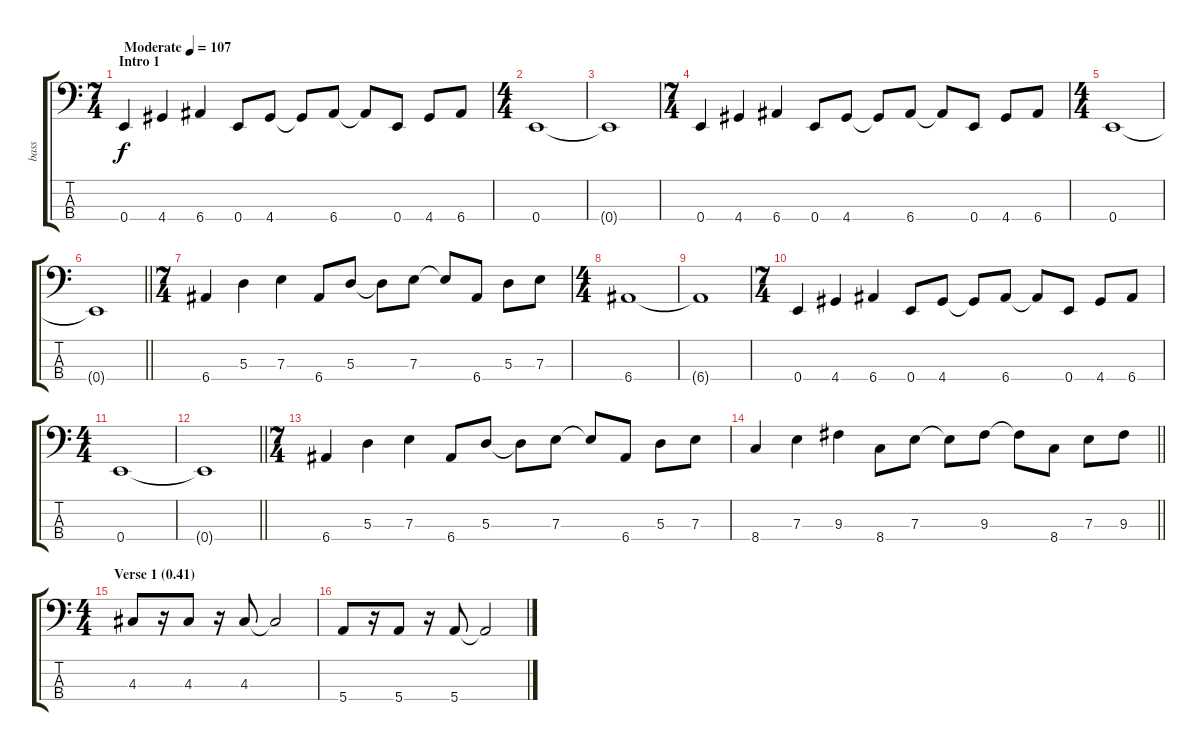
\track ("bass" "bass") {instrument electricbasspick}
\staff {score tabs}
\tuning (G2 D2 A1 E1) {hide}
\ts (7 4)
\section ("" "Intro 1")
\tempo (107 "Moderate")
\clef f4
\ks c
0.4.4{dy f instrument electricbasspick} 4.4.4 6.4.4 0.4.8 4.4.8 4.4{t}.8 6.4.8 6.4{t}.8 0.4.8 4.4.8 6.4.8 |
\ts (4 4)
0.4.1 |
0.4{t}.1 |
\ts (7 4)
0.4.4 4.4.4 6.4.4 0.4.8 4.4.8 4.4{t}.8 6.4.8 6.4{t}.8 0.4.8 4.4.8 6.4.8 |
\ts (4 4)
0.4.1 |
\barLineRight lightlight
0.4{t}.1 |
\ts (7 4)
6.4.4 5.3.4 7.3.4 6.4.8 5.3.8 5.3{t}.8 7.3.8 7.3{t}.8 6.4.8 5.3.8 7.3.8 |
\ts (4 4)
6.4.1 |
6.4{t}.1 |
\ts (7 4)
0.4.4 4.4.4 6.4.4 0.4.8 4.4.8 4.4{t}.8 6.4.8 6.4{t}.8 0.4.8 4.4.8 6.4.8 |
\ts (4 4)
0.4.1 |
\barLineRight lightlight
0.4{t}.1 |
\ts (7 4)
6.4.4 5.3.4 7.3.4 6.4.8 5.3.8 5.3{t}.8 7.3.8 7.3{t}.8 6.4.8 5.3.8 7.3.8 |
\barLineRight lightlight
8.4.4 7.3.4 9.3.4 8.4.8 7.3.8 7.3{t}.8 9.3.8 9.3{t}.8 8.4.8 7.3.8 9.3.8 |
\ts (4 4)
\section ("" "Verse 1 (0.41)")
4.3.8 r.16 4.3.8 r.16 4.3.8 4.3{t}.2 |
5.4.8 r.16 5.4.8 r.16 5.4.8 5.4{t}.2
